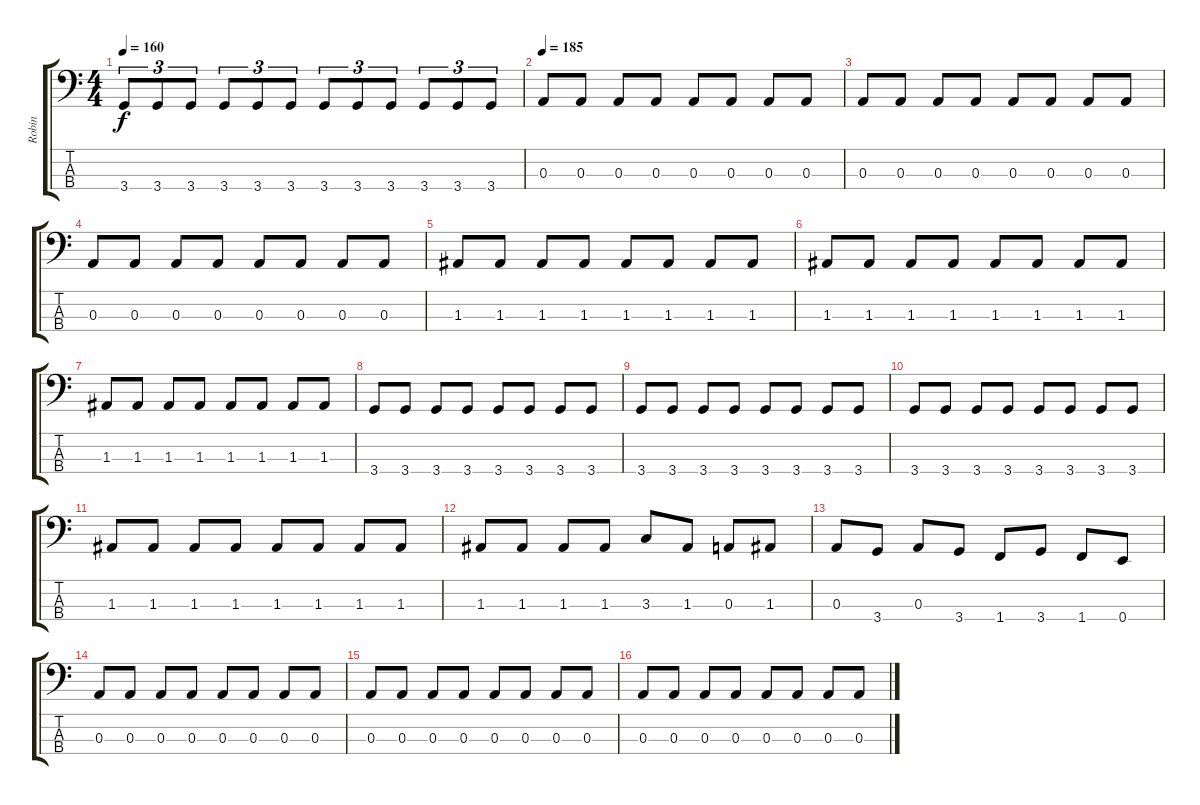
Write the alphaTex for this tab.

\track ("Robin" "Robin") {instrument electricbassfinger}
\staff {score tabs}
\tuning (G2 D2 A1 E1) {hide}
\ts (4 4)
\tempo 160
\clef f4
\ks c
3.4.8{tu (3 2) dy f} 3.4.8{tu (3 2)} 3.4.8{tu (3 2)} 3.4.8{tu (3 2)} 3.4.8{tu (3 2)} 3.4.8{tu (3 2)} 3.4.8{tu (3 2)} 3.4.8{tu (3 2)} 3.4.8{tu (3 2)} 3.4.8{tu (3 2)} 3.4.8{tu (3 2)} 3.4.8{tu (3 2)} |
\tempo 185
0.3.8 0.3.8 0.3.8 0.3.8 0.3.8 0.3.8 0.3.8 0.3.8 |
0.3.8 0.3.8 0.3.8 0.3.8 0.3.8 0.3.8 0.3.8 0.3.8 |
0.3.8 0.3.8 0.3.8 0.3.8 0.3.8 0.3.8 0.3.8 0.3.8 |
1.3.8 1.3.8 1.3.8 1.3.8 1.3.8 1.3.8 1.3.8 1.3.8 |
1.3.8 1.3.8 1.3.8 1.3.8 1.3.8 1.3.8 1.3.8 1.3.8 |
1.3.8 1.3.8 1.3.8 1.3.8 1.3.8 1.3.8 1.3.8 1.3.8 |
3.4.8 3.4.8 3.4.8 3.4.8 3.4.8 3.4.8 3.4.8 3.4.8 |
3.4.8 3.4.8 3.4.8 3.4.8 3.4.8 3.4.8 3.4.8 3.4.8 |
3.4.8 3.4.8 3.4.8 3.4.8 3.4.8 3.4.8 3.4.8 3.4.8 |
1.3.8 1.3.8 1.3.8 1.3.8 1.3.8 1.3.8 1.3.8 1.3.8 |
1.3.8 1.3.8 1.3.8 1.3.8 3.3.8 1.3.8 0.3.8 1.3.8 |
0.3.8 3.4.8 0.3.8 3.4.8 1.4.8 3.4.8 1.4.8 0.4.8 |
0.3.8 0.3.8 0.3.8 0.3.8 0.3.8 0.3.8 0.3.8 0.3.8 |
0.3.8 0.3.8 0.3.8 0.3.8 0.3.8 0.3.8 0.3.8 0.3.8 |
0.3.8 0.3.8 0.3.8 0.3.8 0.3.8 0.3.8 0.3.8 0.3.8
